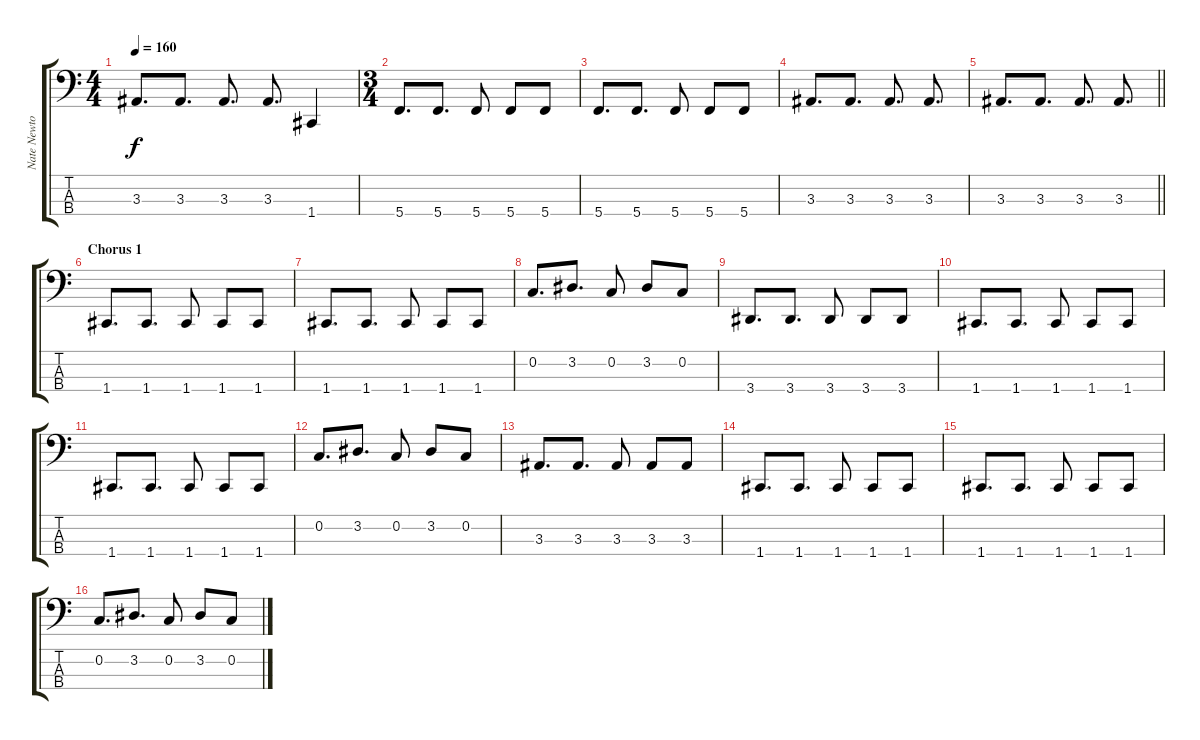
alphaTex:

\track ("Nate Newton" "Nate Newto") {instrument electricbasspick}
\staff {score tabs}
\tuning (F2 C2 G1 C1) {hide}
\ts (4 4)
\tempo 160
\clef f4
\ks c
3.3.8{d dy f} 3.3.8{d} 3.3.8{d} 3.3.8{d} 1.4.4 |
\ts (3 4)
5.4.8{d} 5.4.8{d} 5.4.8 5.4.8 5.4.8 |
5.4.8{d} 5.4.8{d} 5.4.8 5.4.8 5.4.8 |
3.3.8{d} 3.3.8{d} 3.3.8{d} 3.3.8{d} |
\barLineRight lightlight
3.3.8{d} 3.3.8{d} 3.3.8{d} 3.3.8{d} |
\section ("" "Chorus 1")
1.4.8{d} 1.4.8{d} 1.4.8 1.4.8 1.4.8 |
1.4.8{d} 1.4.8{d} 1.4.8 1.4.8 1.4.8 |
0.2.8{d} 3.2.8{d} 0.2.8 3.2.8 0.2.8 |
3.4.8{d} 3.4.8{d} 3.4.8 3.4.8 3.4.8 |
1.4.8{d} 1.4.8{d} 1.4.8 1.4.8 1.4.8 |
1.4.8{d} 1.4.8{d} 1.4.8 1.4.8 1.4.8 |
0.2.8{d} 3.2.8{d} 0.2.8 3.2.8 0.2.8 |
3.3.8{d} 3.3.8{d} 3.3.8 3.3.8 3.3.8 |
1.4.8{d} 1.4.8{d} 1.4.8 1.4.8 1.4.8 |
1.4.8{d} 1.4.8{d} 1.4.8 1.4.8 1.4.8 |
0.2.8{d} 3.2.8{d} 0.2.8 3.2.8 0.2.8
